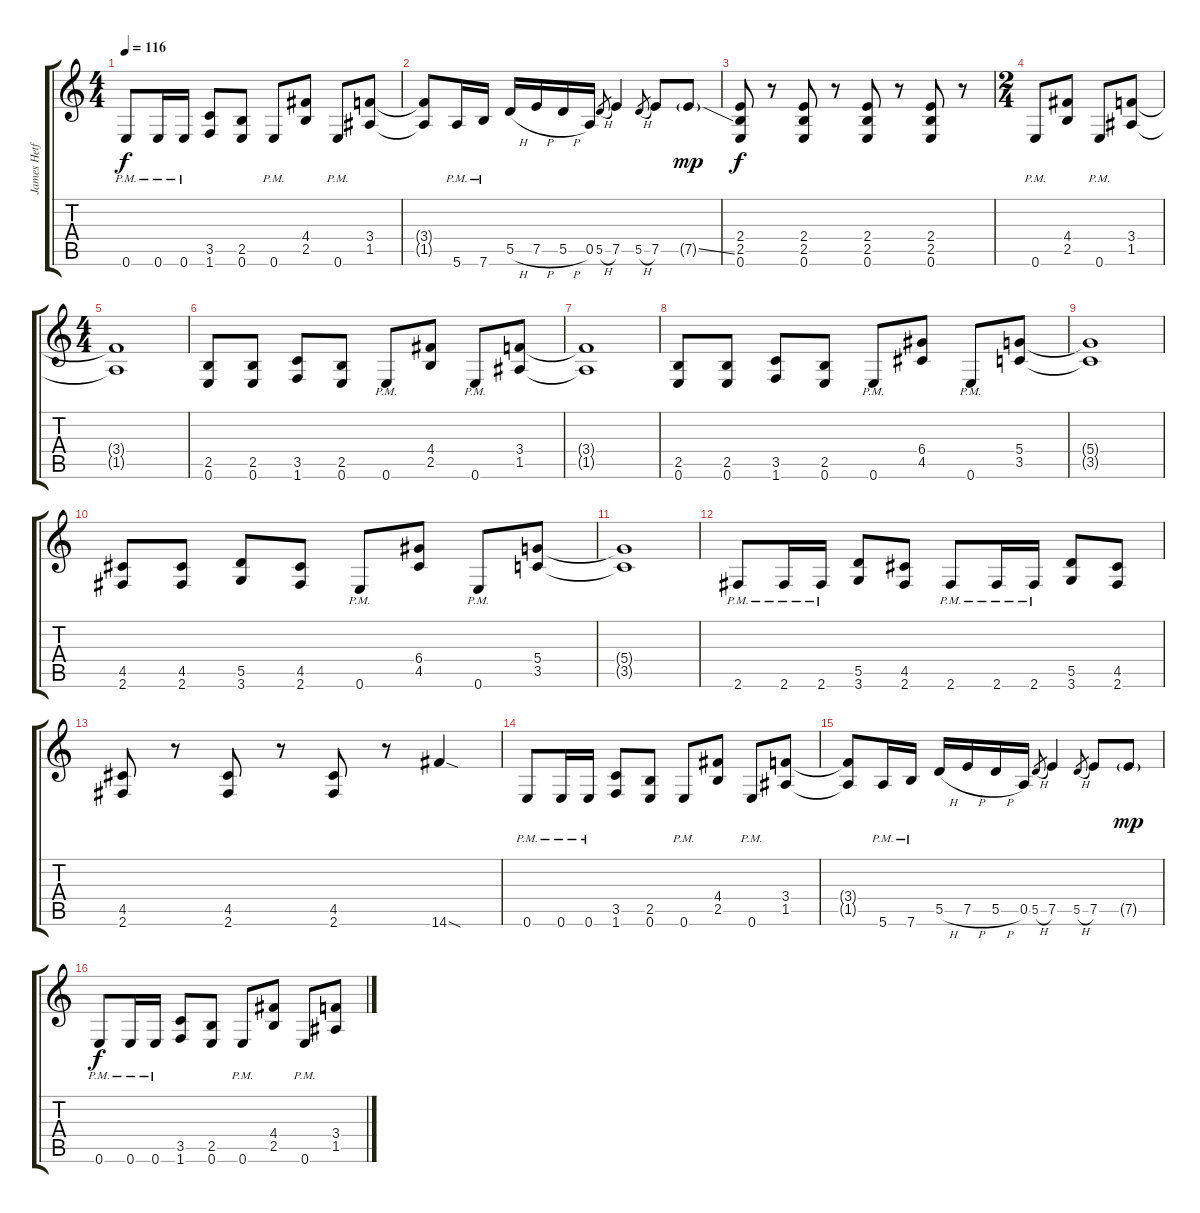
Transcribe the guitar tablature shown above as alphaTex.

\track ("James Hetfield" "James Hetf") {instrument overdrivenguitar}
\staff {score tabs}
\tuning (E4 B3 G3 D3 A2 E2) {hide}
\ts (4 4)
\tempo 116
\clef g2
\ks c
0.6{pm}.8{dy f} 0.6{pm}.16 0.6{pm}.16 (3.5 1.6).8 (2.5 0.6).8 0.6{pm}.8 (4.4 2.5).8 0.6{pm}.8 (3.4 1.5).8 |
(3.4{t} 1.5{t}).8 5.6{pm}.16 7.6{pm}.16 5.5{h}.16 7.5{h}.16 5.5{h}.16 0.5.16 5.5{h}.8{gr} 7.5.4 5.5{h}.8{gr} 7.5.8 7.5{ss g}.8{dy mp} |
(2.4 2.5 0.6).8{dy f} r.8 (2.4 2.5 0.6).8 r.8 (2.4 2.5 0.6).8 r.8 (2.4 2.5 0.6).8 r.8 |
\ts (2 4)
0.6{pm}.8 (4.4 2.5).8 0.6{pm}.8 (3.4 1.5).8 |
\ts (4 4)
(3.4{t} 1.5{t}).1 |
(2.5 0.6).8 (2.5 0.6).8 (3.5 1.6).8 (2.5 0.6).8 0.6{pm}.8 (4.4 2.5).8 0.6{pm}.8 (3.4 1.5).8 |
(3.4{t} 1.5{t}).1 |
(2.5 0.6).8 (2.5 0.6).8 (3.5 1.6).8 (2.5 0.6).8 0.6{pm}.8 (6.4 4.5).8 0.6{pm}.8 (5.4 3.5).8 |
(5.4{t} 3.5{t}).1 |
(4.5 2.6).8 (4.5 2.6).8 (5.5 3.6).8 (4.5 2.6).8 0.6{pm}.8 (6.4 4.5).8 0.6{pm}.8 (5.4 3.5).8 |
(5.4{t} 3.5{t}).1 |
2.6{pm}.8 2.6{pm}.16 2.6{pm}.16 (5.5 3.6).8 (4.5 2.6).8 2.6{pm}.8 2.6{pm}.16 2.6{pm}.16 (5.5 3.6).8 (4.5 2.6).8 |
(4.5 2.6).8 r.8 (4.5 2.6).8 r.8 (4.5 2.6).8 r.8 14.6{sod}.4 |
0.6{pm}.8 0.6{pm}.16 0.6{pm}.16 (3.5 1.6).8 (2.5 0.6).8 0.6{pm}.8 (4.4 2.5).8 0.6{pm}.8 (3.4 1.5).8 |
(3.4{t} 1.5{t}).8 5.6{pm}.16 7.6{pm}.16 5.5{h}.16 7.5{h}.16 5.5{h}.16 0.5.16 5.5{h}.8{gr} 7.5.4 5.5{h}.8{gr} 7.5.8 7.5{g}.8{dy mp} |
0.6{pm}.8{dy f} 0.6{pm}.16 0.6{pm}.16 (3.5 1.6).8 (2.5 0.6).8 0.6{pm}.8 (4.4 2.5).8 0.6{pm}.8 (3.4 1.5).8
